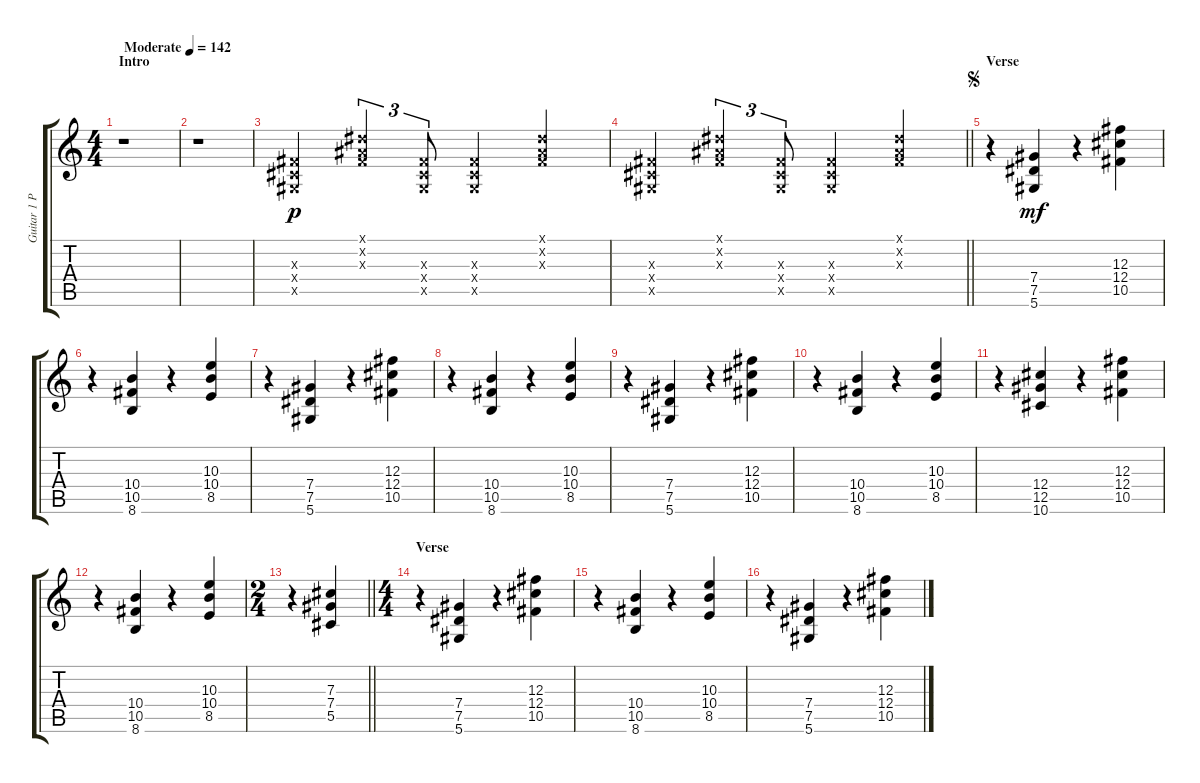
\track ("Guitar 1 Peter Baumann" "Guitar 1 P") {instrument distortionguitar}
\staff {score tabs}
\tuning (Eb4 Bb3 Gb3 Db3 Ab2 Eb2) {hide}
\ts (4 4)
\section ("" "Intro")
\tempo (142 "Moderate")
\clef g2
\ks c
r.1{dy p instrument distortionguitar} |
r.1 |
(0.3{x} 0.4{x} 0.5{x}).4 (0.1{x} 0.2{x} 0.3{x}).4{tu (3 2)} (0.3{x} 0.4{x} 0.5{x}).8{tu (3 2)} (0.3{x} 0.4{x} 0.5{x}).4 (0.1{x} 0.2{x} 0.3{x}).4 |
\barLineRight lightlight
(0.3{x} 0.4{x} 0.5{x}).4 (0.1{x} 0.2{x} 0.3{x}).4{tu (3 2)} (0.3{x} 0.4{x} 0.5{x}).8{tu (3 2)} (0.3{x} 0.4{x} 0.5{x}).4 (0.1{x} 0.2{x} 0.3{x}).4 |
\section ("" "Verse")
\jump segno
r.4 (7.4 7.5 5.6).4{dy mf} r.4 (12.3 12.4 10.5).4 |
r.4 (10.4 10.5 8.6).4 r.4 (10.3 10.4 8.5).4 |
r.4 (7.4 7.5 5.6).4 r.4 (12.3 12.4 10.5).4 |
r.4 (10.4 10.5 8.6).4 r.4 (10.3 10.4 8.5).4 |
r.4 (7.4 7.5 5.6).4 r.4 (12.3 12.4 10.5).4 |
r.4 (10.4 10.5 8.6).4 r.4 (10.3 10.4 8.5).4 |
r.4 (12.4 12.5 10.6).4 r.4 (12.3 12.4 10.5).4 |
r.4 (10.4 10.5 8.6).4 r.4 (10.3 10.4 8.5).4 |
\ts (2 4)
\barLineRight lightlight
r.4 (7.3 7.4 5.5).4 |
\ts (4 4)
\section ("" "Verse")
r.4 (7.4 7.5 5.6).4 r.4 (12.3 12.4 10.5).4 |
r.4 (10.4 10.5 8.6).4 r.4 (10.3 10.4 8.5).4 |
r.4 (7.4 7.5 5.6).4 r.4 (12.3 12.4 10.5).4
